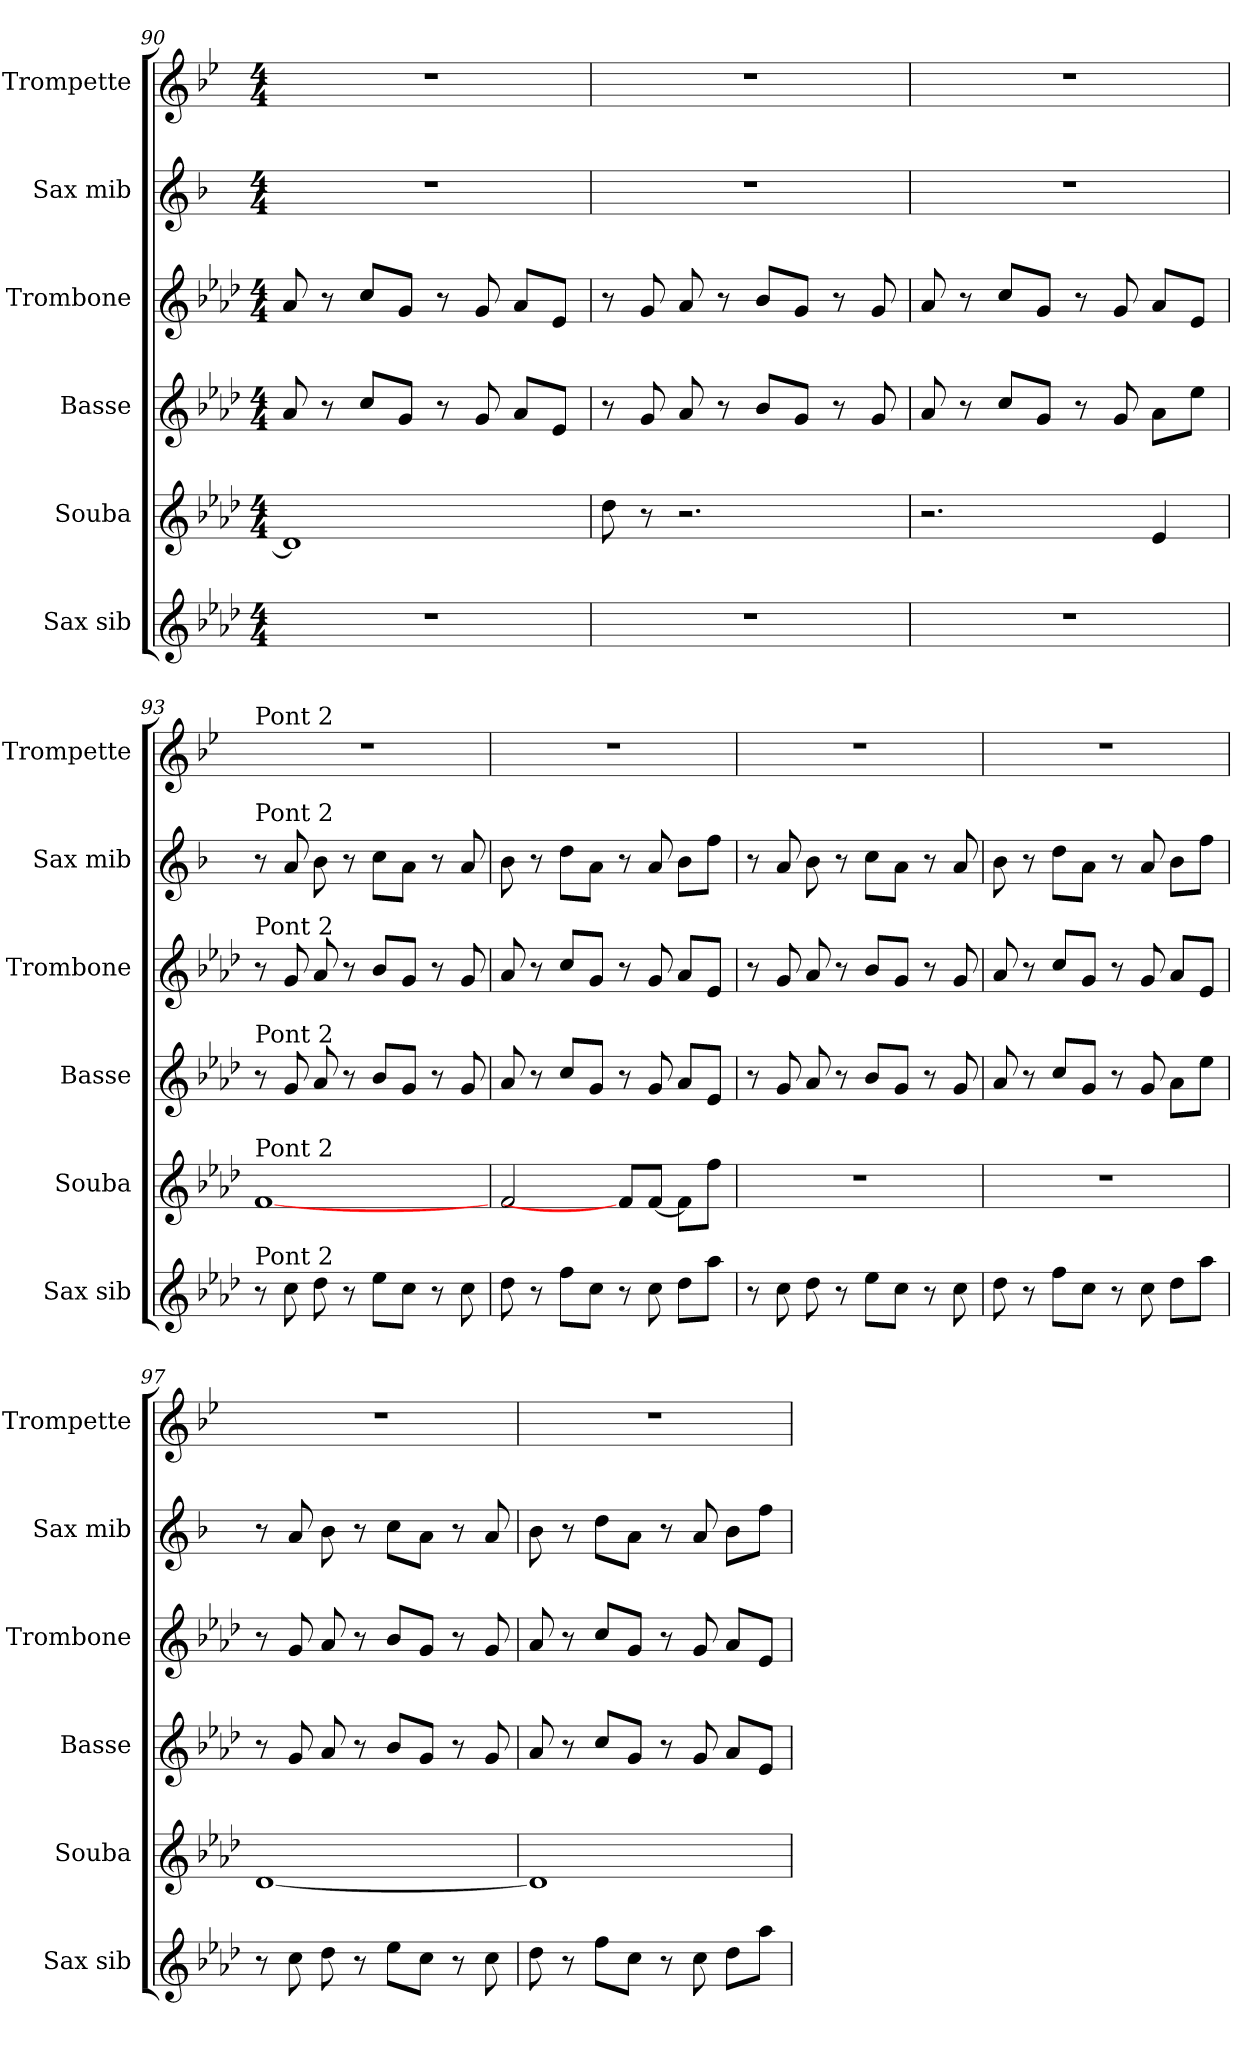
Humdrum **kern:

**kern	**kern	**kern	**kern	**kern	**kern
*part6	*part5	*part4	*part3	*part2	*part1
*staff6	*staff5	*staff4	*staff3	*staff2	*staff1
*I"Sax sib	*I"Souba	*I"Basse	*I"Trombone	*I"Sax mib	*I"Trompette
*I'Sax sib	*I'Souba	*I'Basse	*I'Trombone	*I'Sax mib	*I'Trompette
*clefG2	*clefG2	*clefG2	*clefG2	*clefG2	*clefG2
*ITrd8c14	*ITrd15c26	*ITrd8c14	*ITrd8c14	*ITrd5c9	*ITrd1c2
*k[b-e-a-d-]	*k[b-e-a-d-]	*k[b-e-a-d-]	*k[b-e-a-d-]	*k[b-e-a-d-]	*k[b-e-a-d-]
*M4/4	*M4/4	*M4/4	*M4/4	*M4/4	*M4/4
=90	=90	=90	=90	=90	=90
1r	1DD-]	8A-	8A-	1r	1r
.	.	8r	8r	.	.
.	.	8cL	8cL	.	.
.	.	8GJ	8GJ	.	.
.	.	8r	8r	.	.
.	.	8G	8G	.	.
.	.	8A-L	8A-L	.	.
.	.	8E-J	8E-J	.	.
=91	=91	=91	=91	=91	=91
1r	8D-	8r	8r	1r	1r
.	8r	8G	8G	.	.
.	2.r	8A-	8A-	.	.
.	.	8r	8r	.	.
.	.	8B-L	8B-L	.	.
.	.	8GJ	8GJ	.	.
.	.	8r	8r	.	.
.	.	8G	8G	.	.
=92	=92	=92	=92	=92	=92
1r	2.r	8A-	8A-	1r	1r
.	.	8r	8r	.	.
.	.	8cL	8cL	.	.
.	.	8GJ	8GJ	.	.
.	.	8r	8r	.	.
.	.	8G	8G	.	.
.	4EE-	8A-L	8A-L	.	.
.	.	8e-J	8E-J	.	.
=93	=93	=93	=93	=93	=93
!	!	!	!	!	!LO:TX:t=Pont 2
!	!	!	!	!LO:TX:t=Pont 2	!
!	!	!	!LO:TX:t=Pont 2	!	!
!	!	!LO:TX:t=Pont 2	!	!	!
!	!LO:TX:t=Pont 2	!	!	!	!
!LO:TX:t=Pont 2	!	!	!	!	!
8r	[1FF	8r	8r	8r	1r
8c	.	8G	8G	8c	.
8d-	.	8A-	8A-	8d-	.
8r	.	8r	8r	8r	.
8e-L	.	8B-L	8B-L	8e-L	.
8cJ	.	8GJ	8GJ	8cJ	.
8r	.	8r	8r	8r	.
8c	.	8G	8G	8c	.
=94	=94	=94	=94	=94	=94
8d-	2FF	8A-	8A-	8d-	1r
8r	.	8r	8r	8r	.
8fL	.	8cL	8cL	8fL	.
8cJ	.	8GJ	8GJ	8cJ	.
8r	8FFL]	8r	8r	8r	.
8c	[8FFJ	8G	8G	8c	.
8d-L	8FFL]	8A-L	8A-L	8d-L	.
8a-J	8FJ	8E-J	8E-J	8a-J	.
=95	=95	=95	=95	=95	=95
8r	1r	8r	8r	8r	1r
8c	.	8G	8G	8c	.
8d-	.	8A-	8A-	8d-	.
8r	.	8r	8r	8r	.
8e-L	.	8B-L	8B-L	8e-L	.
8cJ	.	8GJ	8GJ	8cJ	.
8r	.	8r	8r	8r	.
8c	.	8G	8G	8c	.
=96	=96	=96	=96	=96	=96
8d-	1r	8A-	8A-	8d-	1r
8r	.	8r	8r	8r	.
8fL	.	8cL	8cL	8fL	.
8cJ	.	8GJ	8GJ	8cJ	.
8r	.	8r	8r	8r	.
8c	.	8G	8G	8c	.
8d-L	.	8A-L	8A-L	8d-L	.
8a-J	.	8e-J	8E-J	8a-J	.
=97	=97	=97	=97	=97	=97
8r	[1DD-	8r	8r	8r	1r
8c	.	8G	8G	8c	.
8d-	.	8A-	8A-	8d-	.
8r	.	8r	8r	8r	.
8e-L	.	8B-L	8B-L	8e-L	.
8cJ	.	8GJ	8GJ	8cJ	.
8r	.	8r	8r	8r	.
8c	.	8G	8G	8c	.
=98	=98	=98	=98	=98	=98
8d-	1DD-]	8A-	8A-	8d-	1r
8r	.	8r	8r	8r	.
8fL	.	8cL	8cL	8fL	.
8cJ	.	8GJ	8GJ	8cJ	.
8r	.	8r	8r	8r	.
8c	.	8G	8G	8c	.
8d-L	.	8A-L	8A-L	8d-L	.
8a-J	.	8E-J	8E-J	8a-J	.
=	=	=	=	=	=
*-	*-	*-	*-	*-	*-
